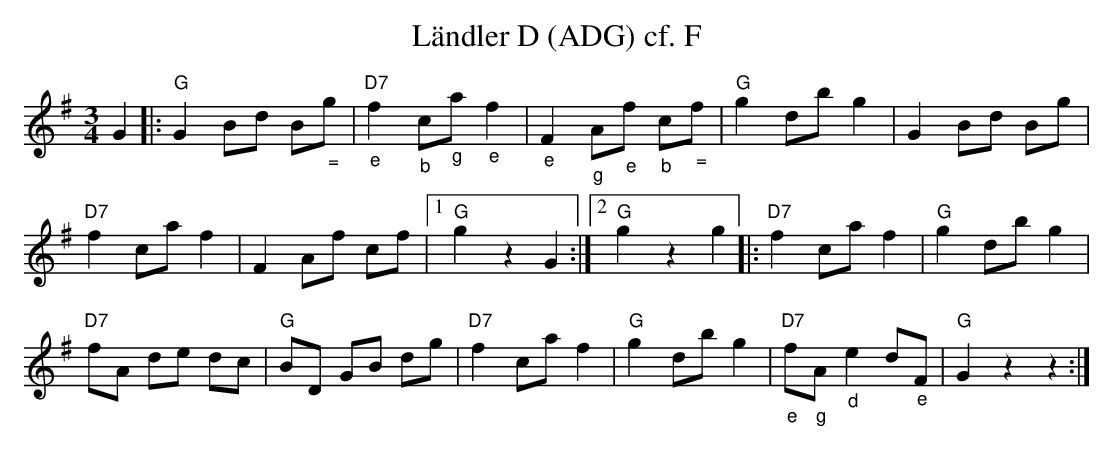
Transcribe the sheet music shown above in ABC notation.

X:1
T:L\"andler D (ADG) cf. F
M:3/4
L:1/8
K:Gmaj%%MIDI gchordon
G2 |: "G"G2Bd B"_ ="g | "D7""_e"f2"_b"c"_g"a"_e"f2 | "_e"F2"_g"A"_e"f "_b"c"_ ="f | "G"g2dbg2 | G2Bd Bg |
"D7"f2caf2 | F2Af cf |1 "G"g2z2G2 :|2 "G"g2z2g2 |: "D7"f2caf2 | "G"g2dbg2 |
"D7"fA de dc | "G"BD GB dg | "D7"f2caf2 | "G"g2dbg2 | "D7""_e"f"_g"A"_d"e2d"_e"F | "G"G2z2z2 :|
